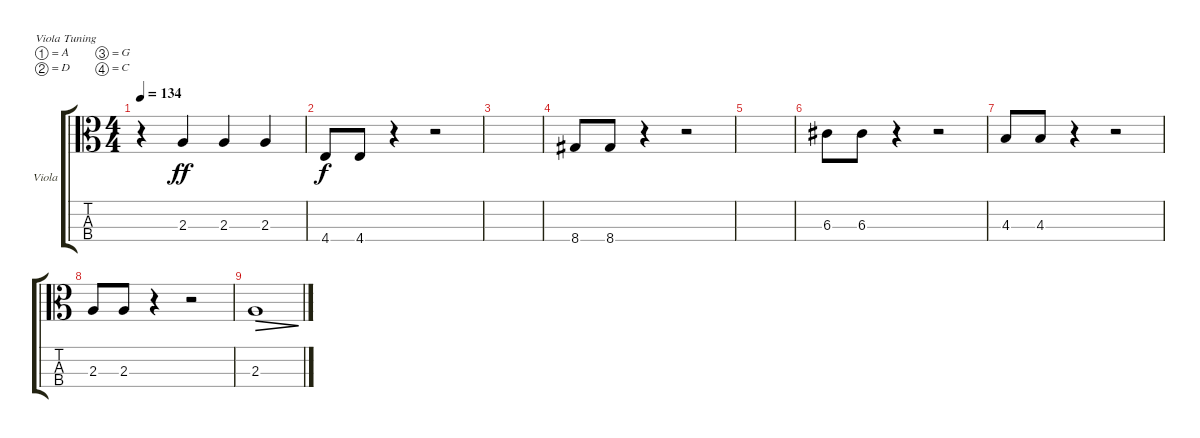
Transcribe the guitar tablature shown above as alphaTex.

\defaultSystemsLayout 4
\bracketExtendMode groupsimilarinstruments
\firstSystemTrackNameOrientation horizontal
\otherSystemsTrackNameOrientation horizontal
\track ("Cello" "Viola") {instrument viola}
\staff {score tabs}
\tuning (A4 D4 G3 C3)
\ts (4 4)
\tempo 134
\clef c3
\ks c
r.4{dy f} 2.3.4{dy ff} 2.3.4 2.3.4 |
4.4.8{dy f} 4.4.8 r.4 r.2 |
|
8.4.8 8.4.8 r.4 r.2 |
|
6.3.8 6.3.8 r.4 r.2 |
4.3.8 4.3.8 r.4 r.2 |
2.3.8 2.3.8 r.4 r.2 |
2.3.1{dec}
